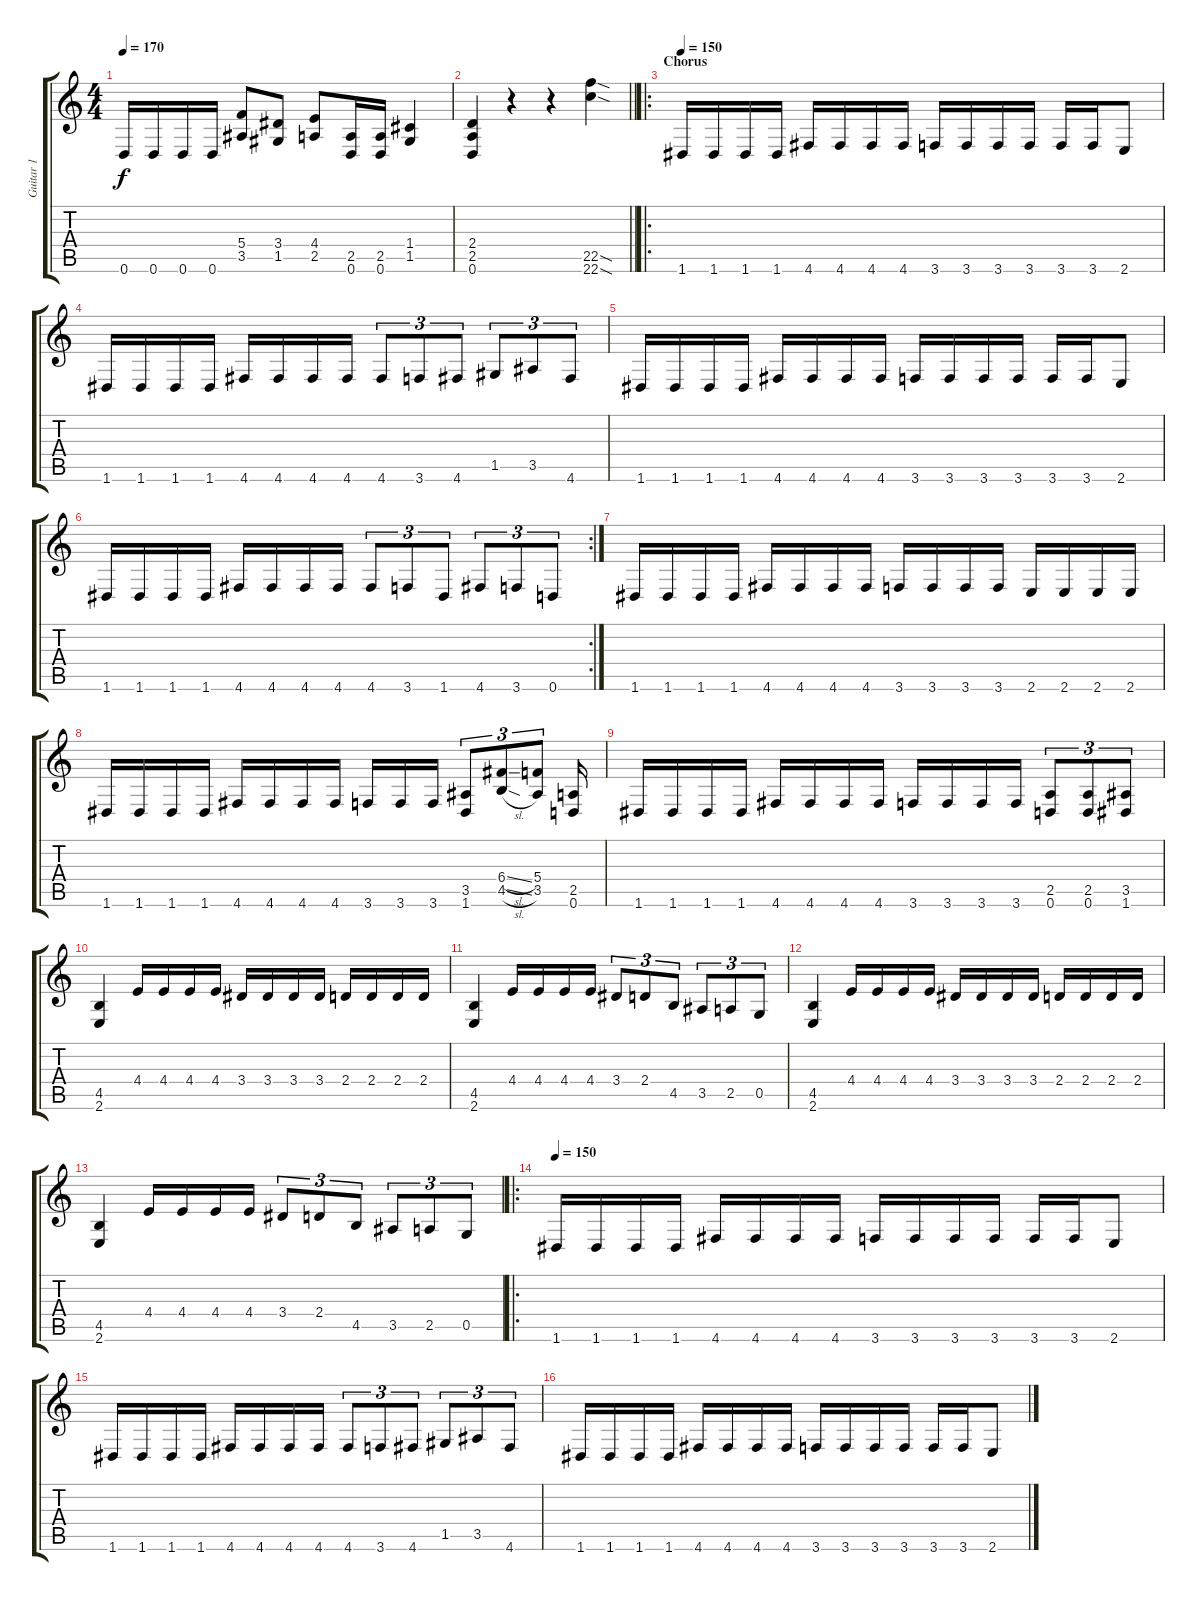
\track ("Guitar 1" "Guitar 1") {instrument distortionguitar}
\staff {score tabs}
\tuning (D4 A3 F3 C3 G2 D2) {hide}
\ts (4 4)
\tempo 170
\clef g2
\ks c
0.6.16{dy f} 0.6.16 0.6.16 0.6.16 (5.4 3.5).8 (3.4 1.5).8 (4.4 2.5).8 (2.5 0.6).16 (2.5 0.6).16 (1.4 1.5).4 |
\barLineRight lightlight
(2.4 2.5 0.6).4 r.4 r.4 (22.5{sod} 22.6{sod}).4 |
\ro
\section ("" "Chorus")
\tempo 150
1.6.16 1.6.16 1.6.16 1.6.16 4.6.16 4.6.16 4.6.16 4.6.16 3.6.16 3.6.16 3.6.16 3.6.16 3.6.16 3.6.16 2.6.8 |
1.6.16 1.6.16 1.6.16 1.6.16 4.6.16 4.6.16 4.6.16 4.6.16 4.6.8{tu (3 2)} 3.6.8{tu (3 2)} 4.6.8{tu (3 2)} 1.5.8{tu (3 2)} 3.5.8{tu (3 2)} 4.6.8{tu (3 2)} |
1.6.16 1.6.16 1.6.16 1.6.16 4.6.16 4.6.16 4.6.16 4.6.16 3.6.16 3.6.16 3.6.16 3.6.16 3.6.16 3.6.16 2.6.8 |
\rc 2
1.6.16 1.6.16 1.6.16 1.6.16 4.6.16 4.6.16 4.6.16 4.6.16 4.6.8{tu (3 2)} 3.6.8{tu (3 2)} 1.6.8{tu (3 2)} 4.6.8{tu (3 2)} 3.6.8{tu (3 2)} 0.6.8{tu (3 2)} |
1.6.16 1.6.16 1.6.16 1.6.16 4.6.16 4.6.16 4.6.16 4.6.16 3.6.16 3.6.16 3.6.16 3.6.16 2.6.16 2.6.16 2.6.16 2.6.16 |
1.6.16 1.6.16 1.6.16 1.6.16 4.6.16 4.6.16 4.6.16 4.6.16 3.6.16 3.6.16 3.6.16 (3.5 1.6).8{tu (3 2)} (6.4{sl} 4.5{sl}).8{tu (3 2)} (5.4 3.5).8{tu (3 2)} (2.5 0.6).16 |
1.6.16 1.6.16 1.6.16 1.6.16 4.6.16 4.6.16 4.6.16 4.6.16 3.6.16 3.6.16 3.6.16 3.6.16 (2.5 0.6).8{tu (3 2)} (2.5 0.6).8{tu (3 2)} (3.5 1.6).8{tu (3 2)} |
(4.5 2.6).4 4.4.16 4.4.16 4.4.16 4.4.16 3.4.16 3.4.16 3.4.16 3.4.16 2.4.16 2.4.16 2.4.16 2.4.16 |
(4.5 2.6).4 4.4.16 4.4.16 4.4.16 4.4.16 3.4.8{tu (3 2)} 2.4.8{tu (3 2)} 4.5.8{tu (3 2)} 3.5.8{tu (3 2)} 2.5.8{tu (3 2)} 0.5.8{tu (3 2)} |
(4.5 2.6).4 4.4.16 4.4.16 4.4.16 4.4.16 3.4.16 3.4.16 3.4.16 3.4.16 2.4.16 2.4.16 2.4.16 2.4.16 |
(4.5 2.6).4 4.4.16 4.4.16 4.4.16 4.4.16 3.4.8{tu (3 2)} 2.4.8{tu (3 2)} 4.5.8{tu (3 2)} 3.5.8{tu (3 2)} 2.5.8{tu (3 2)} 0.5.8{tu (3 2)} |
\ro
\tempo 150
1.6.16 1.6.16 1.6.16 1.6.16 4.6.16 4.6.16 4.6.16 4.6.16 3.6.16 3.6.16 3.6.16 3.6.16 3.6.16 3.6.16 2.6.8 |
1.6.16 1.6.16 1.6.16 1.6.16 4.6.16 4.6.16 4.6.16 4.6.16 4.6.8{tu (3 2)} 3.6.8{tu (3 2)} 4.6.8{tu (3 2)} 1.5.8{tu (3 2)} 3.5.8{tu (3 2)} 4.6.8{tu (3 2)} |
1.6.16 1.6.16 1.6.16 1.6.16 4.6.16 4.6.16 4.6.16 4.6.16 3.6.16 3.6.16 3.6.16 3.6.16 3.6.16 3.6.16 2.6.8
